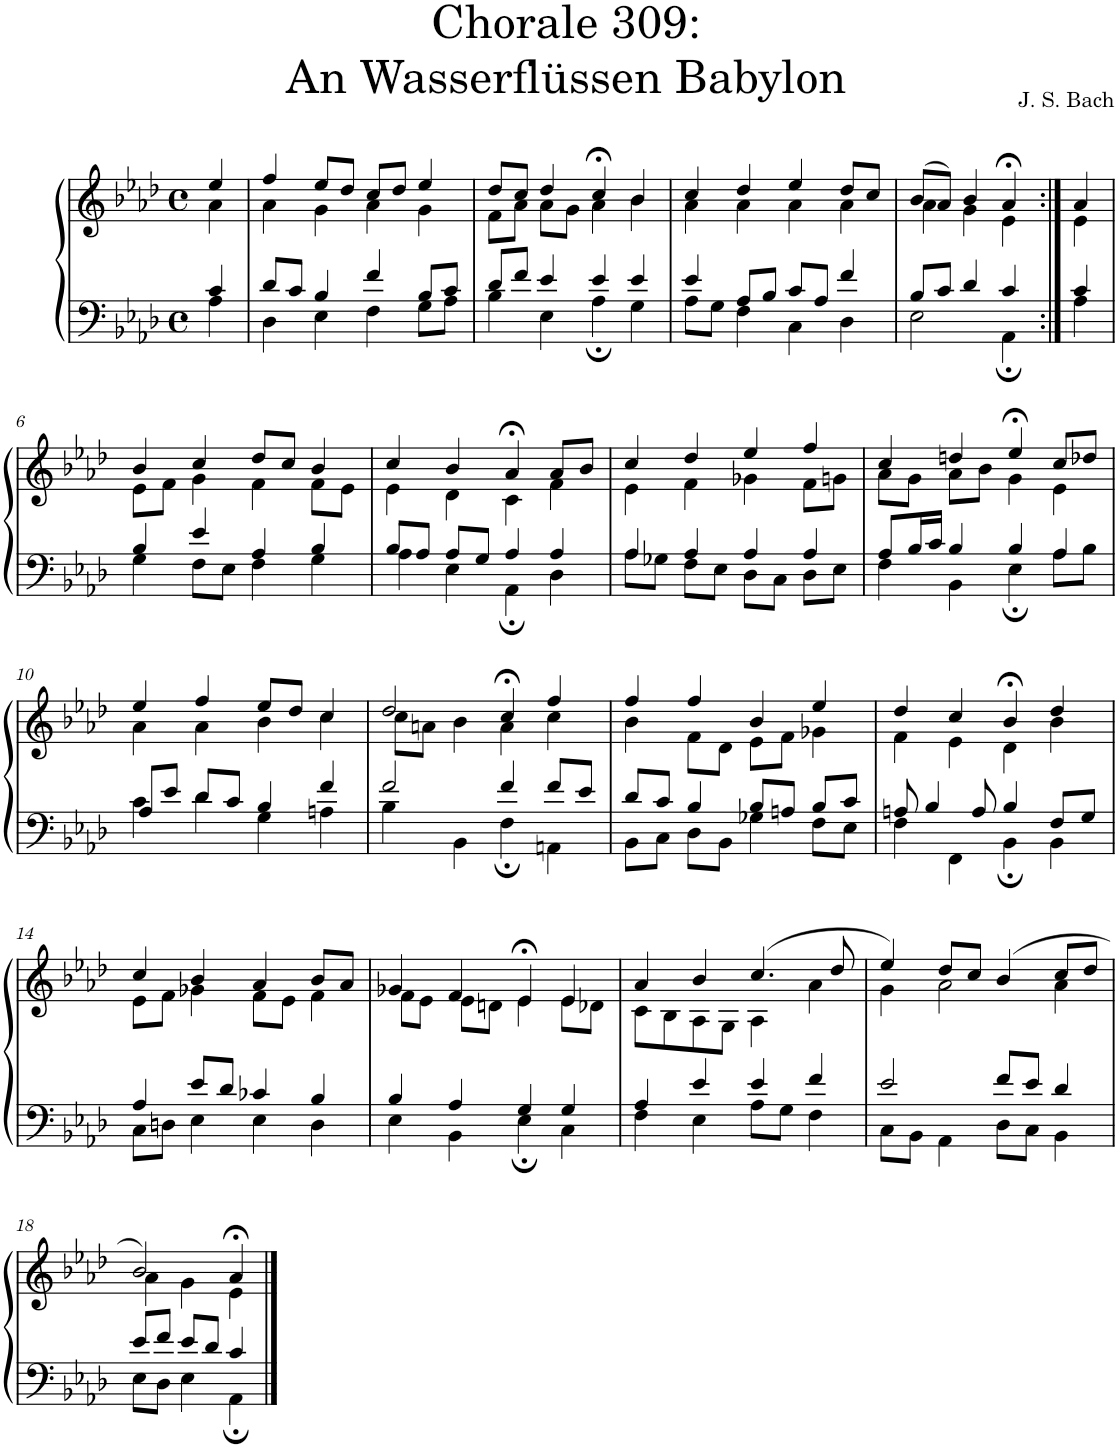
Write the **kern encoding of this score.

**kern	**kern
*part1	*part1
*staff2	*staff1
*I"S,A	*
*clefF4	*clefG2
*k[b-e-a-d-]	*k[b-e-a-d-]
*M4/4	*M4/4
*met(c)	*met(c)
=	=
*^	*^
4c/	4A-\	4ee-/	4a-\
=1	=1	=1	=1
8d-/L	4D-\	4ff/	4a-\
8c/J	.	.	.
4B-/	4E-\	8ee-/L	4g\
.	.	8dd-/J	.
4f/	4F\	8cc/L	4a-\
.	.	8dd-/J	.
8B-/L	8G\L	4ee-/	4g\
8c/J	8A-\J	.	.
=2	=2	=2	=2
8d-/L	4B-\	8dd-/L	8f\L
8f/J	.	8cc/J	8a-\J
4e-/	4E-\	4dd-/	8a-\L
.	.	.	8g\J
4e-/	4A-;\	4cc;</	4a-\
4e-/	4G\	4b-/	4b-\
=3	=3	=3	=3
4e-/	8A-\L	4cc/	4a-\
.	8G\J	.	.
8A-/L	4F\	4dd-/	4a-\
8B-/J	.	.	.
8c/L	4C\	4ee-/	4a-\
8A-/J	.	.	.
4f/	4D-\	8dd-/L	4a-\
.	.	8cc/J	.
=1039	=1039	=1039	=1039
8B-/L	2E-\	(>8b-/L	4a-\
8c/J	.	8a-/J)	.
4d-/	.	4b-/	4g\
4c/	4AA-;\	4a-;</	4e-\
=1040:|!	=1040:|!	=1040:|!	=1040:|!
4c/	4A-\	4a-/	4e-\
!!LO:LB:g=z	!!
=6	=6	=6	=6
4B-/	4G\	4b-/	8e-\L
.	.	.	8f\J
4e-/	8F\L	4cc/	4g\
.	8E-\J	.	.
4A-/	4F\	8dd-/L	4f\
.	.	8cc/J	.
4B-/	4G\	4b-/	8f\L
.	.	.	8e-\J
=7	=7	=7	=7
8B-/L	4A-\	4cc/	4e-\
8A-/J	.	.	.
8A-/L	4E-\	4b-/	4d-\
8G/J	.	.	.
4A-/	4AA-;\	4a-;</	4c\
4A-/	4D-\	8a-/L	4f\
.	.	8b-/J	.
=8	=8	=8	=8
4A-/	8A-\L	4cc/	4e-\
.	8G-X\J	.	.
4A-/	8F\L	4dd-/	4f\
.	8E-\J	.	.
4A-/	8D-\L	4ee-/	4g-X\
.	8C\J	.	.
4A-/	8D-\L	4ff/	8f\L
.	8E-\J	.	8gn\J
=9	=9	=9	=9
8A-/L	4F\	4cc/	8a-\L
16B-/L	.	.	8g\J
16c/JJ	.	.	.
4B-/	4BB-\	4ddn/	8a-\L
.	.	.	8b-\J
4B-/	4E-;\	4ee-;</	4g\
4A-/	8A-\L	8cc/L	4e-\
.	8B-\J	8dd-X/J	.
!!LO:LB:g=z	!!
=10	=10	=10	=10
8A-/L	4c\	4ee-/	4a-\
8e-/J	.	.	.
8d-/L	4d-\	4ff/	4a-\
8c/J	.	.	.
4B-/	4G\	8ee-/L	4b-\
.	.	8dd-/J	.
4f/	4An\	4cc/	4cc\
=11	=11	=11	=11
2f/	4B-\	2dd-/	8cc\L
.	.	.	8an\J
.	4BB-\	.	4b-\
4f/	4F;\	4cc;</	4a\
8f/L	4AAn\	4ff/	4cc\
8e-/J	.	.	.
=12	=12	=12	=12
8d-/L	8BB-\L	4ff/	4b-\
8c/J	8C\J	.	.
4B-/	8D-\L	4ff/	8f\L
.	8BB-\J	.	8d-\J
8B-/L	4G-X\	4b-/	8e-\L
8An/J	.	.	8f\J
8B-/L	8F\L	4ee-/	4g-X\
8c/J	8E-\J	.	.
=13	=13	=13	=13
8An/	4F\	4dd-/	4f\
4B-/	.	.	.
.	4FF\	4cc/	4e-\
8A/	.	.	.
4B-/	4BB-;\	4b-;</	4d-\
8F/L	4BB-\	4dd-/	4b-\
8G/J	.	.	.
!!LO:LB:g=z	!!
=14	=14	=14	=14
4A-/	8C\L	4cc/	8e-\L
.	8Dn\J	.	8f\J
8e-/L	4E-\	4b-/	4g-X\
8d-/J	.	.	.
4c-X/	4E-\	4a-/	8f\L
.	.	.	8e-\J
4B-/	4D\	8b-/L	4f\
.	.	8a-/J	.
=15	=15	=15	=15
4B-/	4E-\	4g-X/	8f\L
.	.	.	8e-\J
4A-/	4BB-\	4f/	8e-\L
.	.	.	8dn\J
4G/	4E-;\	4e-;</	4e-\
4G/	4C\	4e-/	8e-\L
.	.	.	8d-X\J
=16	=16	=16	=16
4A-/	4F\	4a-/	8c\L
.	.	.	8B-\
4e-/	4E-\	4b-/	8A-\
.	.	.	8G\J
4e-/	8A-\L	(>4.cc/	4A-\
.	8G\J	.	.
4f/	4F\	.	4a-\
.	.	8dd-/	.
=17	=17	=17	=17
2e-/	8C\L	4ee-/)	4g\
.	8BB-\J	.	.
.	4AA-\	8dd-/L	2a-\
.	.	8cc/J	.
8f/L	8D-\L	(>4b-/	.
8e-/J	8C\J	.	.
4d-/	4BB-\	8cc/L	4a-\
.	.	8dd-/J	.
!!LO:LB:g=z	!!
=18	=18	=18	=18
8e-/L	8E-\L	2b-/)	4a-\
8f/J	8D-\J	.	.
8e-/L	4E-\	.	4g\
8d-/J	.	.	.
4c/	4AA-;\	4a-;</	4e-\
*v	*v	*	*
*	*v	*v
==	==
*-	*-
